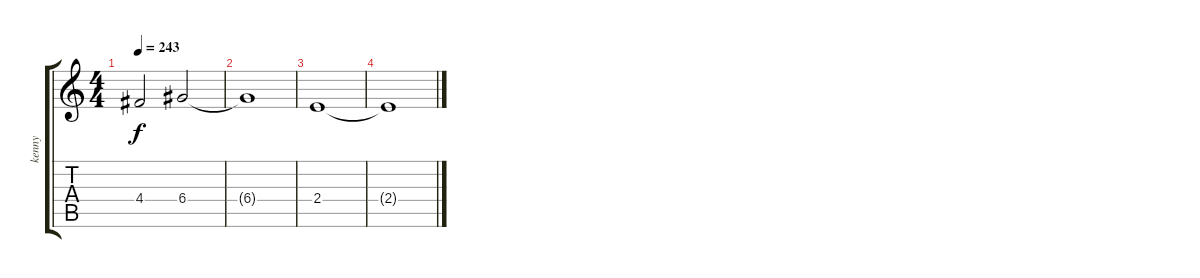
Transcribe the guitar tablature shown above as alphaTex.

\track ("kenny" "kenny") {instrument electricguitarjazz}
\staff {score tabs}
\tuning (E4 B3 G3 D3 A2 E2) {hide}
\ts (4 4)
\tempo 243
\clef g2
\ks c
4.4.2{dy f} 6.4.2 |
6.4{t}.1 |
2.4.1 |
2.4{t}.1
